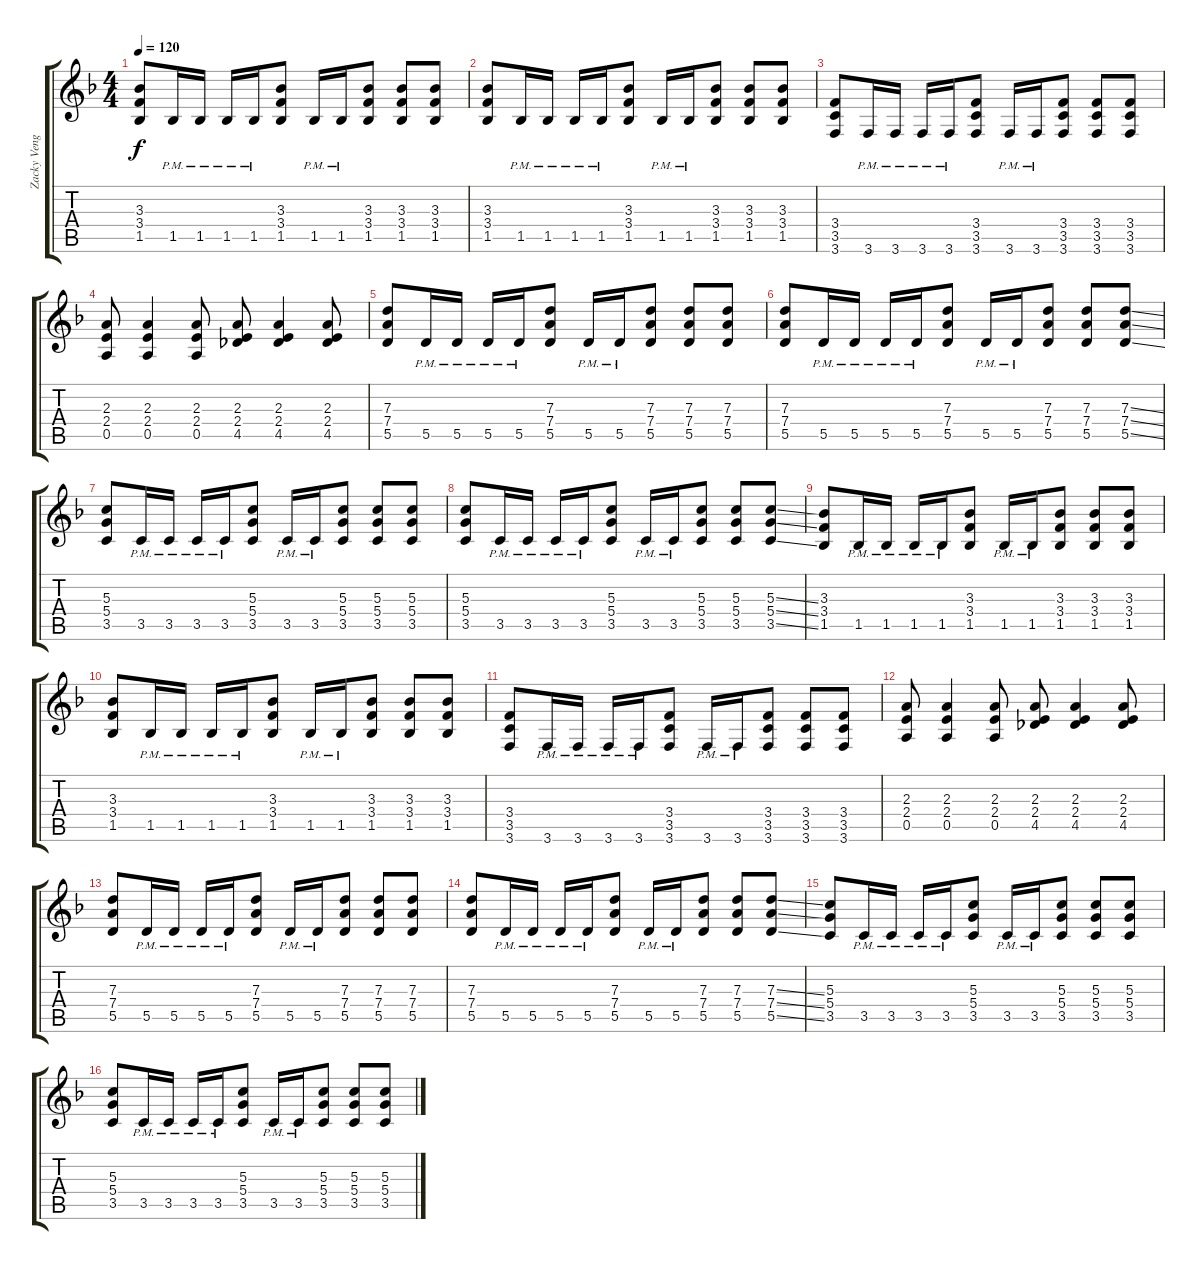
\track ("Zacky Vengeance" "Zacky Veng") {instrument distortionguitar}
\staff {score tabs}
\tuning (E4 B3 G3 D3 A2 D2) {hide}
\ts (4 4)
\tempo 120
\clef g2
\ks f
(3.3 3.4 1.5).8{dy f} 1.5{pm}.16 1.5{pm}.16 1.5{pm}.16 1.5{pm}.16 (3.3 3.4 1.5).8 1.5{pm}.16 1.5{pm}.16 (3.3 3.4 1.5).8 (3.3 3.4 1.5).8 (3.3 3.4 1.5).8 |
(3.3 3.4 1.5).8 1.5{pm}.16 1.5{pm}.16 1.5{pm}.16 1.5{pm}.16 (3.3 3.4 1.5).8 1.5{pm}.16 1.5{pm}.16 (3.3 3.4 1.5).8 (3.3 3.4 1.5).8 (3.3 3.4 1.5).8 |
(3.4 3.5 3.6).8 3.6{pm}.16 3.6{pm}.16 3.6{pm}.16 3.6{pm}.16 (3.4 3.5 3.6).8 3.6{pm}.16 3.6{pm}.16 (3.4 3.5 3.6).8 (3.4 3.5 3.6).8 (3.4 3.5 3.6).8 |
(2.3 2.4 0.5).8 (2.3 2.4 0.5).4 (2.3 2.4 0.5).8 (2.3 2.4 4.5).8 (2.3 2.4 4.5).4 (2.3 2.4 4.5).8 |
(7.3 7.4 5.5).8 5.5{pm}.16 5.5{pm}.16 5.5{pm}.16 5.5{pm}.16 (7.3 7.4 5.5).8 5.5{pm}.16 5.5{pm}.16 (7.3 7.4 5.5).8 (7.3 7.4 5.5).8 (7.3 7.4 5.5).8 |
(7.3 7.4 5.5).8 5.5{pm}.16 5.5{pm}.16 5.5{pm}.16 5.5{pm}.16 (7.3 7.4 5.5).8 5.5{pm}.16 5.5{pm}.16 (7.3 7.4 5.5).8 (7.3 7.4 5.5).8 (7.3{ss} 7.4{ss} 5.5{ss}).8 |
(5.3 5.4 3.5).8 3.5{pm}.16 3.5{pm}.16 3.5{pm}.16 3.5{pm}.16 (5.3 5.4 3.5).8 3.5{pm}.16 3.5{pm}.16 (5.3 5.4 3.5).8 (5.3 5.4 3.5).8 (5.3 5.4 3.5).8 |
(5.3 5.4 3.5).8 3.5{pm}.16 3.5{pm}.16 3.5{pm}.16 3.5{pm}.16 (5.3 5.4 3.5).8 3.5{pm}.16 3.5{pm}.16 (5.3 5.4 3.5).8 (5.3 5.4 3.5).8 (5.3{ss} 5.4{ss} 3.5{ss}).8 |
(3.3 3.4 1.5).8 1.5{pm}.16 1.5{pm}.16 1.5{pm}.16 1.5{pm}.16 (3.3 3.4 1.5).8 1.5{pm}.16 1.5{pm}.16 (3.3 3.4 1.5).8 (3.3 3.4 1.5).8 (3.3 3.4 1.5).8 |
(3.3 3.4 1.5).8 1.5{pm}.16 1.5{pm}.16 1.5{pm}.16 1.5{pm}.16 (3.3 3.4 1.5).8 1.5{pm}.16 1.5{pm}.16 (3.3 3.4 1.5).8 (3.3 3.4 1.5).8 (3.3 3.4 1.5).8 |
(3.4 3.5 3.6).8 3.6{pm}.16 3.6{pm}.16 3.6{pm}.16 3.6{pm}.16 (3.4 3.5 3.6).8 3.6{pm}.16 3.6{pm}.16 (3.4 3.5 3.6).8 (3.4 3.5 3.6).8 (3.4 3.5 3.6).8 |
(2.3 2.4 0.5).8 (2.3 2.4 0.5).4 (2.3 2.4 0.5).8 (2.3 2.4 4.5).8 (2.3 2.4 4.5).4 (2.3 2.4 4.5).8 |
(7.3 7.4 5.5).8 5.5{pm}.16 5.5{pm}.16 5.5{pm}.16 5.5{pm}.16 (7.3 7.4 5.5).8 5.5{pm}.16 5.5{pm}.16 (7.3 7.4 5.5).8 (7.3 7.4 5.5).8 (7.3 7.4 5.5).8 |
(7.3 7.4 5.5).8 5.5{pm}.16 5.5{pm}.16 5.5{pm}.16 5.5{pm}.16 (7.3 7.4 5.5).8 5.5{pm}.16 5.5{pm}.16 (7.3 7.4 5.5).8 (7.3 7.4 5.5).8 (7.3{ss} 7.4{ss} 5.5{ss}).8 |
(5.3 5.4 3.5).8 3.5{pm}.16 3.5{pm}.16 3.5{pm}.16 3.5{pm}.16 (5.3 5.4 3.5).8 3.5{pm}.16 3.5{pm}.16 (5.3 5.4 3.5).8 (5.3 5.4 3.5).8 (5.3 5.4 3.5).8 |
(5.3 5.4 3.5).8 3.5{pm}.16 3.5{pm}.16 3.5{pm}.16 3.5{pm}.16 (5.3 5.4 3.5).8 3.5{pm}.16 3.5{pm}.16 (5.3 5.4 3.5).8 (5.3 5.4 3.5).8 (5.3{ss} 5.4{ss} 3.5{ss}).8
